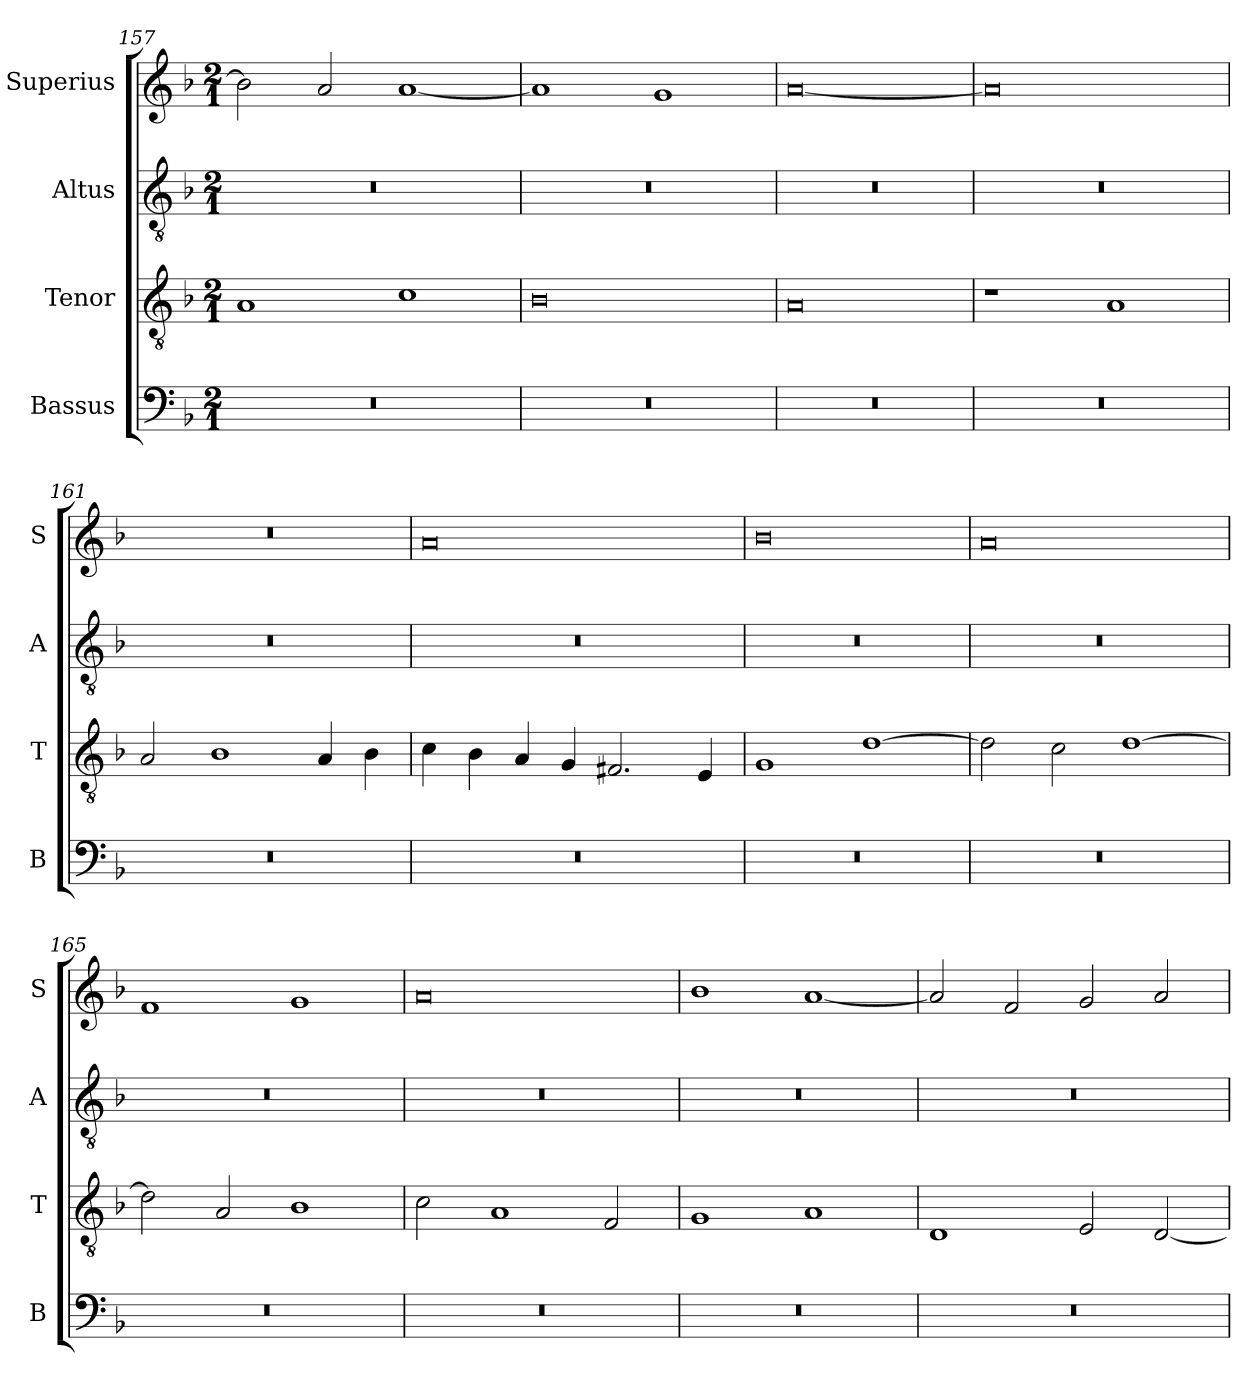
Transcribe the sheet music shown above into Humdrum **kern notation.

**kern	**kern	**kern	**kern
*part4	*part3	*part2	*part1
*staff4	*staff3	*staff2	*staff1
*I"Bassus	*I"Tenor	*I"Altus	*I"Superius
*I'B	*I'T	*I'A	*I'S
*clefF4	*clefGv2	*clefGv2	*clefG2
*k[b-]	*k[b-]	*k[b-]	*k[b-]
*M2/1	*M2/1	*M2/1	*M2/1
=157	=157	=157	=157
0r	1A	0r	2b-\]
.	.	.	2a/
.	1c	.	[1a
=158	=158	=158	=158
0r	0B-	0r	1a]
.	.	.	1g
=159	=159	=159	=159
0r	0A	0r	[0a
=160	=160	=160	=160
0r	1r	0r	0a]
.	1A	.	.
=161	=161	=161	=161
0r	2A/	0r	0r
.	1B-	.	.
.	4A/	.	.
.	4B-\	.	.
=162	=162	=162	=162
0r	4c\	0r	0a
.	4B-\	.	.
.	4A/	.	.
.	4G/	.	.
.	2.F#X/	.	.
.	4E/	.	.
=163	=163	=163	=163
0r	1G	0r	0b-
.	[1d	.	.
=164	=164	=164	=164
0r	2d\]	0r	0a
.	2c\	.	.
.	[1d	.	.
=165	=165	=165	=165
0r	2d\]	0r	1f
.	2A/	.	.
.	1B-	.	1g
=166	=166	=166	=166
0r	2c\	0r	0a
.	1A	.	.
.	2F/	.	.
=167	=167	=167	=167
0r	1G	0r	1b-
.	1A	.	[1a
=168	=168	=168	=168
0r	1D	0r	2a/]
.	.	.	2f/
.	2E/	.	2g/
.	[2D/	.	2a/
=	=	=	=
*-	*-	*-	*-
